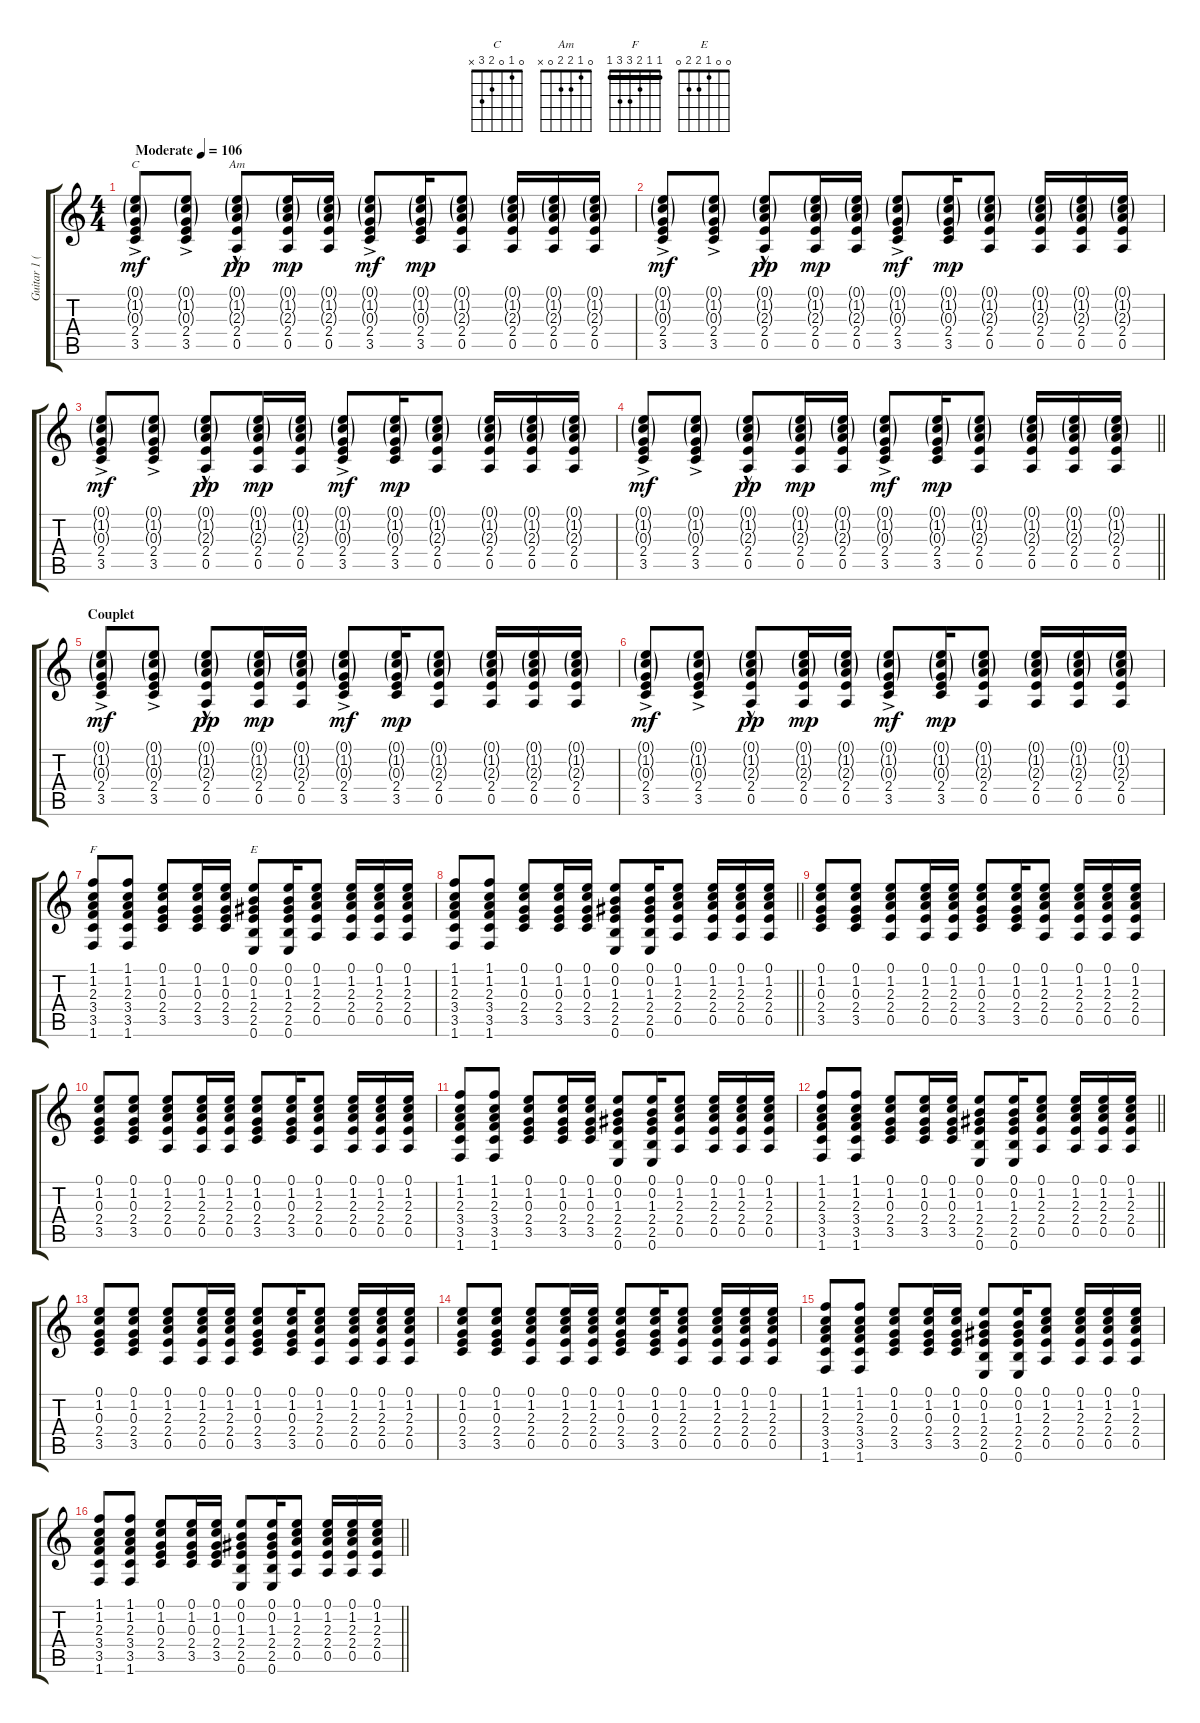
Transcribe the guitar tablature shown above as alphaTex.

\track ("Guitar 1 (Acoustic)" "Guitar 1 (") {instrument acousticguitarsteel}
\staff {score tabs}
\tuning (E4 B3 G3 D3 A2 E2) {hide}
\chord ("C" 0 1 0 2 3 x)
\chord ("Am" 0 1 2 2 0 x)
\chord ("F" 1 1 2 3 3 1) {barre 1}
\chord ("E" 0 0 1 2 2 0)
\ts (4 4)
\tempo (106 "Moderate")
\clef g2
\ks c
(0.1{g} 1.2{g} 0.3{g} 2.4 3.5{ac}).8{ch "C" dy mf instrument acousticguitarsteel} (0.1{g} 1.2{g} 0.3{g} 2.4 3.5{ac}).8 (0.1{g} 1.2{g} 2.3{g} 2.4 0.5{hac}).8{ch "Am" dy pp} (0.1{g} 1.2{g} 2.3{g} 2.4 0.5).16{dy mp} (0.1{g} 1.2{g} 2.3{g} 2.4 0.5).16 (0.1{g} 1.2{g} 0.3{g} 2.4 3.5{ac}).8{dy mf} (0.1{g} 1.2{g} 0.3{g} 2.4 3.5).16{dy mp} (0.1{g} 1.2{g} 2.3{g} 2.4 0.5).8 (0.1{g} 1.2{g} 2.3{g} 2.4 0.5).16 (0.1{g} 1.2{g} 2.3{g} 2.4 0.5).16 (0.1{g} 1.2{g} 2.3{g} 2.4 0.5).16 |
(0.1{g} 1.2{g} 0.3{g} 2.4 3.5{ac}).8{dy mf} (0.1{g} 1.2{g} 0.3{g} 2.4 3.5{ac}).8 (0.1{g} 1.2{g} 2.3{g} 2.4 0.5{hac}).8{dy pp} (0.1{g} 1.2{g} 2.3{g} 2.4 0.5).16{dy mp} (0.1{g} 1.2{g} 2.3{g} 2.4 0.5).16 (0.1{g} 1.2{g} 0.3{g} 2.4 3.5{ac}).8{dy mf} (0.1{g} 1.2{g} 0.3{g} 2.4 3.5).16{dy mp} (0.1{g} 1.2{g} 2.3{g} 2.4 0.5).8 (0.1{g} 1.2{g} 2.3{g} 2.4 0.5).16 (0.1{g} 1.2{g} 2.3{g} 2.4 0.5).16 (0.1{g} 1.2{g} 2.3{g} 2.4 0.5).16 |
(0.1{g} 1.2{g} 0.3{g} 2.4 3.5{ac}).8{dy mf} (0.1{g} 1.2{g} 0.3{g} 2.4 3.5{ac}).8 (0.1{g} 1.2{g} 2.3{g} 2.4 0.5{hac}).8{dy pp} (0.1{g} 1.2{g} 2.3{g} 2.4 0.5).16{dy mp} (0.1{g} 1.2{g} 2.3{g} 2.4 0.5).16 (0.1{g} 1.2{g} 0.3{g} 2.4 3.5{ac}).8{dy mf} (0.1{g} 1.2{g} 0.3{g} 2.4 3.5).16{dy mp} (0.1{g} 1.2{g} 2.3{g} 2.4 0.5).8 (0.1{g} 1.2{g} 2.3{g} 2.4 0.5).16 (0.1{g} 1.2{g} 2.3{g} 2.4 0.5).16 (0.1{g} 1.2{g} 2.3{g} 2.4 0.5).16 |
\barLineRight lightlight
(0.1{g} 1.2{g} 0.3{g} 2.4 3.5{ac}).8{dy mf} (0.1{g} 1.2{g} 0.3{g} 2.4 3.5{ac}).8 (0.1{g} 1.2{g} 2.3{g} 2.4 0.5{hac}).8{dy pp} (0.1{g} 1.2{g} 2.3{g} 2.4 0.5).16{dy mp} (0.1{g} 1.2{g} 2.3{g} 2.4 0.5).16 (0.1{g} 1.2{g} 0.3{g} 2.4 3.5{ac}).8{dy mf} (0.1{g} 1.2{g} 0.3{g} 2.4 3.5).16{dy mp} (0.1{g} 1.2{g} 2.3{g} 2.4 0.5).8 (0.1{g} 1.2{g} 2.3{g} 2.4 0.5).16 (0.1{g} 1.2{g} 2.3{g} 2.4 0.5).16 (0.1{g} 1.2{g} 2.3{g} 2.4 0.5).16 |
\section ("" "Couplet")
(0.1{g} 1.2{g} 0.3{g} 2.4 3.5{ac}).8{dy mf} (0.1{g} 1.2{g} 0.3{g} 2.4 3.5{ac}).8 (0.1{g} 1.2{g} 2.3{g} 2.4 0.5{hac}).8{dy pp} (0.1{g} 1.2{g} 2.3{g} 2.4 0.5).16{dy mp} (0.1{g} 1.2{g} 2.3{g} 2.4 0.5).16 (0.1{g} 1.2{g} 0.3{g} 2.4 3.5{ac}).8{dy mf} (0.1{g} 1.2{g} 0.3{g} 2.4 3.5).16{dy mp} (0.1{g} 1.2{g} 2.3{g} 2.4 0.5).8 (0.1{g} 1.2{g} 2.3{g} 2.4 0.5).16 (0.1{g} 1.2{g} 2.3{g} 2.4 0.5).16 (0.1{g} 1.2{g} 2.3{g} 2.4 0.5).16 |
(0.1{g} 1.2{g} 0.3{g} 2.4 3.5{ac}).8{dy mf} (0.1{g} 1.2{g} 0.3{g} 2.4 3.5{ac}).8 (0.1{g} 1.2{g} 2.3{g} 2.4 0.5{hac}).8{dy pp} (0.1{g} 1.2{g} 2.3{g} 2.4 0.5).16{dy mp} (0.1{g} 1.2{g} 2.3{g} 2.4 0.5).16 (0.1{g} 1.2{g} 0.3{g} 2.4 3.5{ac}).8{dy mf} (0.1{g} 1.2{g} 0.3{g} 2.4 3.5).16{dy mp} (0.1{g} 1.2{g} 2.3{g} 2.4 0.5).8 (0.1{g} 1.2{g} 2.3{g} 2.4 0.5).16 (0.1{g} 1.2{g} 2.3{g} 2.4 0.5).16 (0.1{g} 1.2{g} 2.3{g} 2.4 0.5).16 |
(1.1 1.2 2.3 3.4 3.5 1.6).8{ch "F"} (1.1 1.2 2.3 3.4 3.5 1.6).8 (0.1 1.2 0.3 2.4 3.5).8 (0.1 1.2 0.3 2.4 3.5).16 (0.1 1.2 0.3 2.4 3.5).16 (0.1 0.2 1.3 2.4 2.5 0.6).8{ch "E"} (0.1 0.2 1.3 2.4 2.5 0.6).16 (0.1 1.2 2.3 2.4 0.5).8 (0.1 1.2 2.3 2.4 0.5).16 (0.1 1.2 2.3 2.4 0.5).16 (0.1 1.2 2.3 2.4 0.5).16 |
\barLineRight lightlight
(1.1 1.2 2.3 3.4 3.5 1.6).8 (1.1 1.2 2.3 3.4 3.5 1.6).8 (0.1 1.2 0.3 2.4 3.5).8 (0.1 1.2 0.3 2.4 3.5).16 (0.1 1.2 0.3 2.4 3.5).16 (0.1 0.2 1.3 2.4 2.5 0.6).8 (0.1 0.2 1.3 2.4 2.5 0.6).16 (0.1 1.2 2.3 2.4 0.5).8 (0.1 1.2 2.3 2.4 0.5).16 (0.1 1.2 2.3 2.4 0.5).16 (0.1 1.2 2.3 2.4 0.5).16 |
(0.1 1.2 0.3 2.4 3.5).8 (0.1 1.2 0.3 2.4 3.5).8 (0.1 1.2 2.3 2.4 0.5).8 (0.1 1.2 2.3 2.4 0.5).16 (0.1 1.2 2.3 2.4 0.5).16 (0.1 1.2 0.3 2.4 3.5).8 (0.1 1.2 0.3 2.4 3.5).16 (0.1 1.2 2.3 2.4 0.5).8 (0.1 1.2 2.3 2.4 0.5).16 (0.1 1.2 2.3 2.4 0.5).16 (0.1 1.2 2.3 2.4 0.5).16 |
(0.1 1.2 0.3 2.4 3.5).8 (0.1 1.2 0.3 2.4 3.5).8 (0.1 1.2 2.3 2.4 0.5).8 (0.1 1.2 2.3 2.4 0.5).16 (0.1 1.2 2.3 2.4 0.5).16 (0.1 1.2 0.3 2.4 3.5).8 (0.1 1.2 0.3 2.4 3.5).16 (0.1 1.2 2.3 2.4 0.5).8 (0.1 1.2 2.3 2.4 0.5).16 (0.1 1.2 2.3 2.4 0.5).16 (0.1 1.2 2.3 2.4 0.5).16 |
(1.1 1.2 2.3 3.4 3.5 1.6).8 (1.1 1.2 2.3 3.4 3.5 1.6).8 (0.1 1.2 0.3 2.4 3.5).8 (0.1 1.2 0.3 2.4 3.5).16 (0.1 1.2 0.3 2.4 3.5).16 (0.1 0.2 1.3 2.4 2.5 0.6).8 (0.1 0.2 1.3 2.4 2.5 0.6).16 (0.1 1.2 2.3 2.4 0.5).8 (0.1 1.2 2.3 2.4 0.5).16 (0.1 1.2 2.3 2.4 0.5).16 (0.1 1.2 2.3 2.4 0.5).16 |
\barLineRight lightlight
(1.1 1.2 2.3 3.4 3.5 1.6).8 (1.1 1.2 2.3 3.4 3.5 1.6).8 (0.1 1.2 0.3 2.4 3.5).8 (0.1 1.2 0.3 2.4 3.5).16 (0.1 1.2 0.3 2.4 3.5).16 (0.1 0.2 1.3 2.4 2.5 0.6).8 (0.1 0.2 1.3 2.4 2.5 0.6).16 (0.1 1.2 2.3 2.4 0.5).8 (0.1 1.2 2.3 2.4 0.5).16 (0.1 1.2 2.3 2.4 0.5).16 (0.1 1.2 2.3 2.4 0.5).16 |
(0.1 1.2 0.3 2.4 3.5).8 (0.1 1.2 0.3 2.4 3.5).8 (0.1 1.2 2.3 2.4 0.5).8 (0.1 1.2 2.3 2.4 0.5).16 (0.1 1.2 2.3 2.4 0.5).16 (0.1 1.2 0.3 2.4 3.5).8 (0.1 1.2 0.3 2.4 3.5).16 (0.1 1.2 2.3 2.4 0.5).8 (0.1 1.2 2.3 2.4 0.5).16 (0.1 1.2 2.3 2.4 0.5).16 (0.1 1.2 2.3 2.4 0.5).16 |
(0.1 1.2 0.3 2.4 3.5).8 (0.1 1.2 0.3 2.4 3.5).8 (0.1 1.2 2.3 2.4 0.5).8 (0.1 1.2 2.3 2.4 0.5).16 (0.1 1.2 2.3 2.4 0.5).16 (0.1 1.2 0.3 2.4 3.5).8 (0.1 1.2 0.3 2.4 3.5).16 (0.1 1.2 2.3 2.4 0.5).8 (0.1 1.2 2.3 2.4 0.5).16 (0.1 1.2 2.3 2.4 0.5).16 (0.1 1.2 2.3 2.4 0.5).16 |
(1.1 1.2 2.3 3.4 3.5 1.6).8 (1.1 1.2 2.3 3.4 3.5 1.6).8 (0.1 1.2 0.3 2.4 3.5).8 (0.1 1.2 0.3 2.4 3.5).16 (0.1 1.2 0.3 2.4 3.5).16 (0.1 0.2 1.3 2.4 2.5 0.6).8 (0.1 0.2 1.3 2.4 2.5 0.6).16 (0.1 1.2 2.3 2.4 0.5).8 (0.1 1.2 2.3 2.4 0.5).16 (0.1 1.2 2.3 2.4 0.5).16 (0.1 1.2 2.3 2.4 0.5).16 |
\barLineRight lightlight
(1.1 1.2 2.3 3.4 3.5 1.6).8 (1.1 1.2 2.3 3.4 3.5 1.6).8 (0.1 1.2 0.3 2.4 3.5).8 (0.1 1.2 0.3 2.4 3.5).16 (0.1 1.2 0.3 2.4 3.5).16 (0.1 0.2 1.3 2.4 2.5 0.6).8 (0.1 0.2 1.3 2.4 2.5 0.6).16 (0.1 1.2 2.3 2.4 0.5).8 (0.1 1.2 2.3 2.4 0.5).16 (0.1 1.2 2.3 2.4 0.5).16 (0.1 1.2 2.3 2.4 0.5).16
